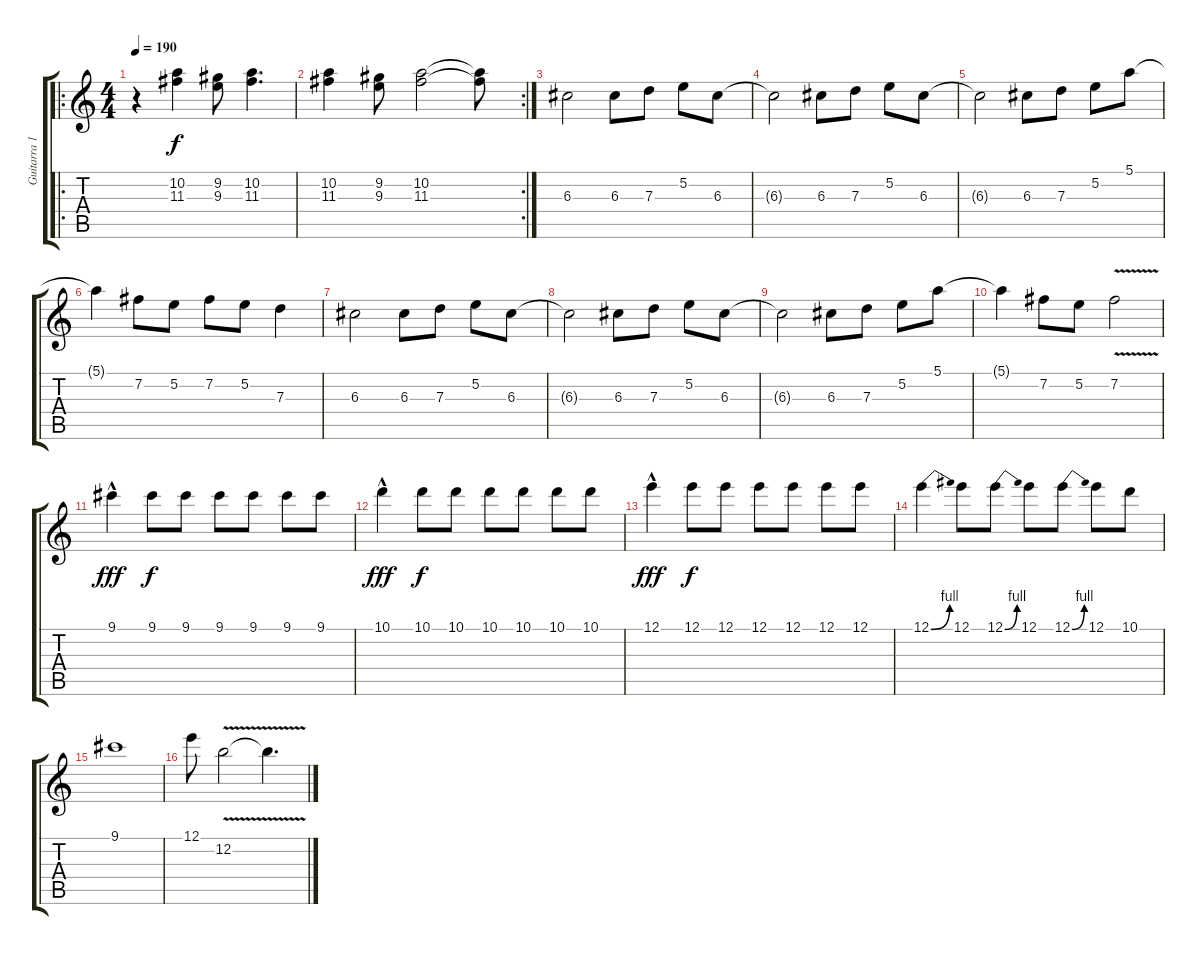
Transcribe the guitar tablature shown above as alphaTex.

\track ("Guitarra 1" "Guitarra 1") {instrument distortionguitar}
\staff {score tabs}
\tuning (E4 B3 G3 D3 A2 E2) {hide}
\ro
\ts (4 4)
\tempo 190
\clef g2
\ks c
r.4{dy f} (10.2 11.3).4 (9.2 9.3).8 (10.2 11.3).4{d} |
\rc 2
(10.2 11.3).4 (9.2 9.3).8 (10.2 11.3).2 (10.2{t} 11.3{t}).8 |
6.3.2 6.3.8 7.3.8 5.2.8 6.3.8 |
6.3{t}.2 6.3.8 7.3.8 5.2.8 6.3.8 |
6.3{t}.2 6.3.8 7.3.8 5.2.8 5.1.8 |
5.1{t}.4 7.2.8 5.2.8 7.2.8 5.2.8 7.3.4 |
6.3.2 6.3.8 7.3.8 5.2.8 6.3.8 |
6.3{t}.2 6.3.8 7.3.8 5.2.8 6.3.8 |
6.3{t}.2 6.3.8 7.3.8 5.2.8 5.1.8 |
5.1{t}.4 7.2.8 5.2.8 7.2{v}.2 |
9.1{hac}.4{dy fff} 9.1.8{dy f} 9.1.8 9.1.8 9.1.8 9.1.8 9.1.8 |
10.1{hac}.4{dy fff} 10.1.8{dy f} 10.1.8 10.1.8 10.1.8 10.1.8 10.1.8 |
12.1{hac}.4{dy fff} 12.1.8{dy f} 12.1.8 12.1.8 12.1.8 12.1.8 12.1.8 |
12.1{be (bend 0 0 60 4)}.4 12.1.8 12.1{be (bend 0 0 60 4)}.8 12.1.8 12.1{be (bend 0 0 60 4)}.8 12.1.8 10.1.8 |
9.1.1 |
12.1.8 12.2{v}.2 12.2{t}.4{d}
